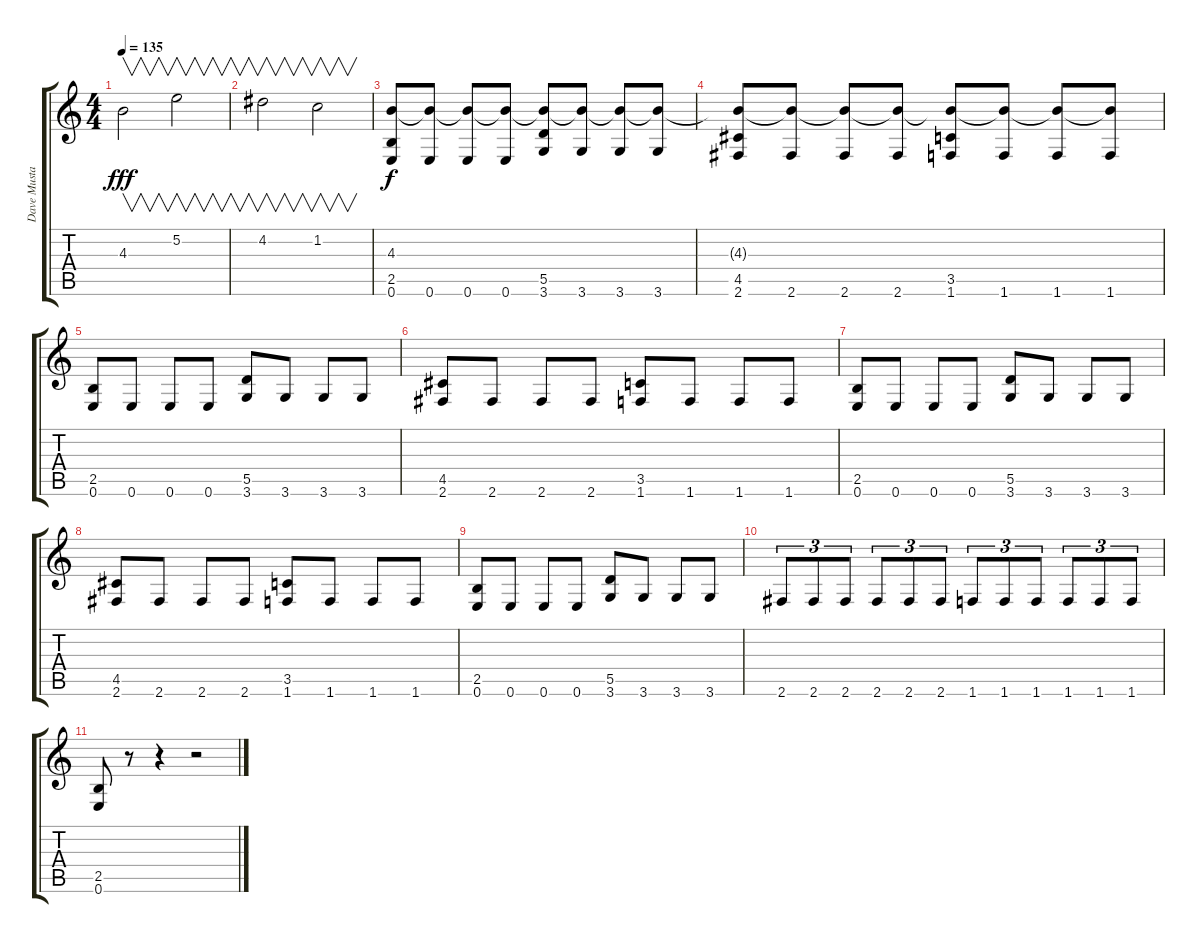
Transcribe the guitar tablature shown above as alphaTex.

\track ("Dave Mustaine" "Dave Musta") {instrument distortionguitar}
\staff {score tabs}
\tuning (E4 B3 G3 D3 A2 E2) {hide}
\ts (4 4)
\tempo 135
\clef g2
\ks c
4.3.2{v dy fff} 5.2.2{v} |
4.2.2{v} 1.2.2{v} |
(4.3 2.5 0.6).8{dy f} (4.3{t} 0.6).8 (4.3{t} 0.6).8 (4.3{t} 0.6).8 (4.3{t} 5.5 3.6).8 (4.3{t} 3.6).8 (4.3{t} 3.6).8 (4.3{t} 3.6).8 |
(4.3{t} 4.5 2.6).8 (4.3{t} 2.6).8 (4.3{t} 2.6).8 (4.3{t} 2.6).8 (4.3{t} 3.5 1.6).8 (4.3{t} 1.6).8 (4.3{t} 1.6).8 (4.3{t} 1.6).8 |
(2.5 0.6).8 0.6.8 0.6.8 0.6.8 (5.5 3.6).8 3.6.8 3.6.8 3.6.8 |
(4.5 2.6).8 2.6.8 2.6.8 2.6.8 (3.5 1.6).8 1.6.8 1.6.8 1.6.8 |
(2.5 0.6).8 0.6.8 0.6.8 0.6.8 (5.5 3.6).8 3.6.8 3.6.8 3.6.8 |
(4.5 2.6).8 2.6.8 2.6.8 2.6.8 (3.5 1.6).8 1.6.8 1.6.8 1.6.8 |
(2.5 0.6).8 0.6.8 0.6.8 0.6.8 (5.5 3.6).8 3.6.8 3.6.8 3.6.8 |
2.6.8{tu (3 2)} 2.6.8{tu (3 2)} 2.6.8{tu (3 2)} 2.6.8{tu (3 2)} 2.6.8{tu (3 2)} 2.6.8{tu (3 2)} 1.6.8{tu (3 2)} 1.6.8{tu (3 2)} 1.6.8{tu (3 2)} 1.6.8{tu (3 2)} 1.6.8{tu (3 2)} 1.6.8{tu (3 2)} |
(2.5 0.6).8 r.8 r.4 r.2
